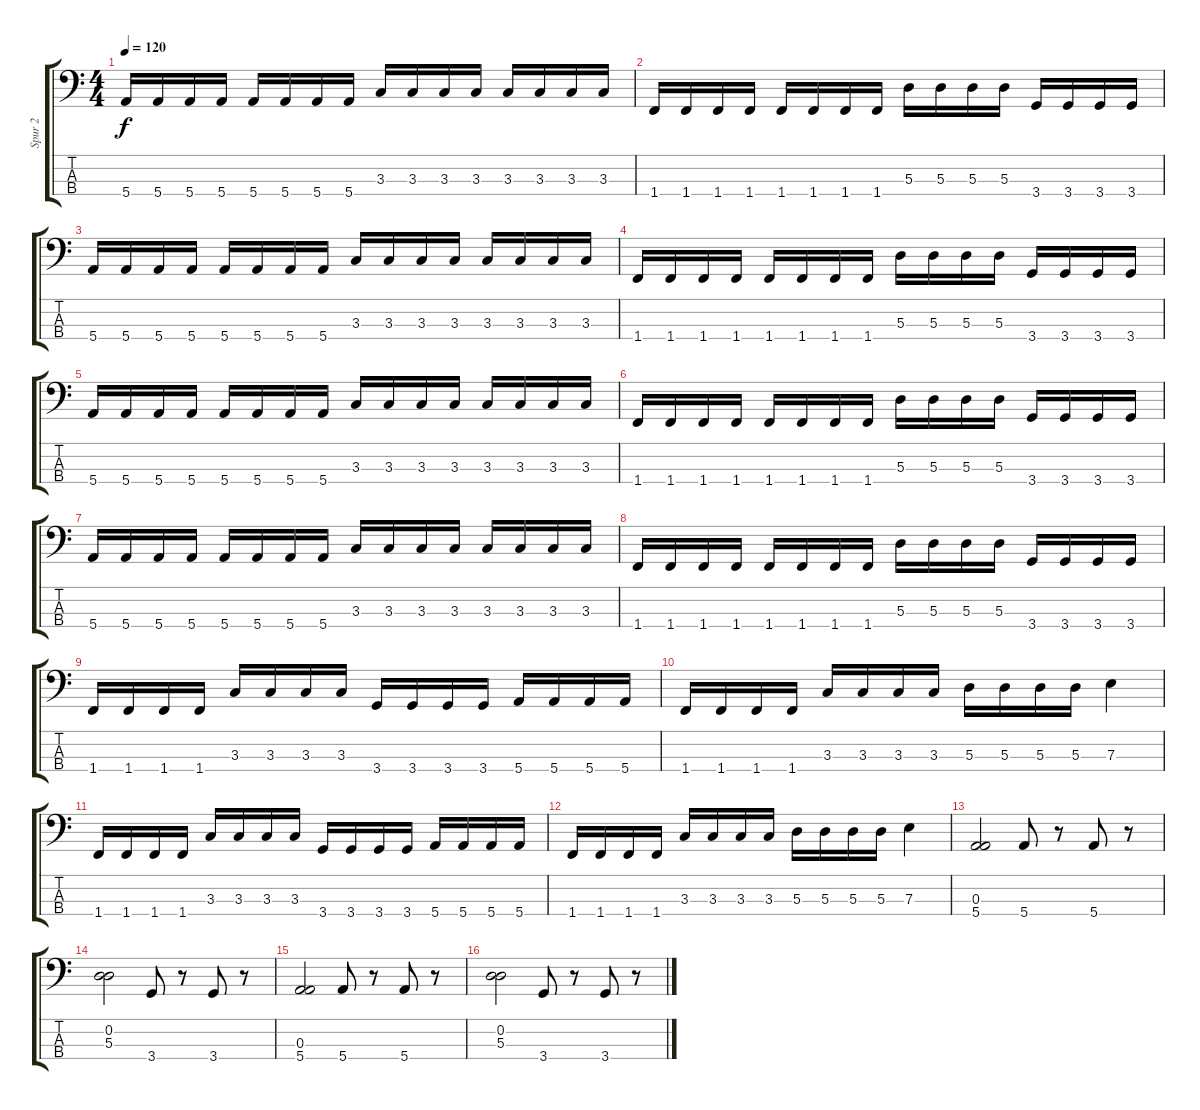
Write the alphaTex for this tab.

\track ("Spur 2" "Spur 2") {instrument electricbassfinger}
\staff {score tabs}
\tuning (G2 D2 A1 E1) {hide}
\ts (4 4)
\tempo 120
\clef f4
\ks c
5.4.16{dy f} 5.4.16 5.4.16 5.4.16 5.4.16 5.4.16 5.4.16 5.4.16 3.3.16 3.3.16 3.3.16 3.3.16 3.3.16 3.3.16 3.3.16 3.3.16 |
1.4.16 1.4.16 1.4.16 1.4.16 1.4.16 1.4.16 1.4.16 1.4.16 5.3.16 5.3.16 5.3.16 5.3.16 3.4.16 3.4.16 3.4.16 3.4.16 |
5.4.16 5.4.16 5.4.16 5.4.16 5.4.16 5.4.16 5.4.16 5.4.16 3.3.16 3.3.16 3.3.16 3.3.16 3.3.16 3.3.16 3.3.16 3.3.16 |
1.4.16 1.4.16 1.4.16 1.4.16 1.4.16 1.4.16 1.4.16 1.4.16 5.3.16 5.3.16 5.3.16 5.3.16 3.4.16 3.4.16 3.4.16 3.4.16 |
5.4.16 5.4.16 5.4.16 5.4.16 5.4.16 5.4.16 5.4.16 5.4.16 3.3.16 3.3.16 3.3.16 3.3.16 3.3.16 3.3.16 3.3.16 3.3.16 |
1.4.16 1.4.16 1.4.16 1.4.16 1.4.16 1.4.16 1.4.16 1.4.16 5.3.16 5.3.16 5.3.16 5.3.16 3.4.16 3.4.16 3.4.16 3.4.16 |
5.4.16 5.4.16 5.4.16 5.4.16 5.4.16 5.4.16 5.4.16 5.4.16 3.3.16 3.3.16 3.3.16 3.3.16 3.3.16 3.3.16 3.3.16 3.3.16 |
1.4.16 1.4.16 1.4.16 1.4.16 1.4.16 1.4.16 1.4.16 1.4.16 5.3.16 5.3.16 5.3.16 5.3.16 3.4.16 3.4.16 3.4.16 3.4.16 |
1.4.16 1.4.16 1.4.16 1.4.16 3.3.16 3.3.16 3.3.16 3.3.16 3.4.16 3.4.16 3.4.16 3.4.16 5.4.16 5.4.16 5.4.16 5.4.16 |
1.4.16 1.4.16 1.4.16 1.4.16 3.3.16 3.3.16 3.3.16 3.3.16 5.3.16 5.3.16 5.3.16 5.3.16 7.3.4 |
1.4.16 1.4.16 1.4.16 1.4.16 3.3.16 3.3.16 3.3.16 3.3.16 3.4.16 3.4.16 3.4.16 3.4.16 5.4.16 5.4.16 5.4.16 5.4.16 |
1.4.16 1.4.16 1.4.16 1.4.16 3.3.16 3.3.16 3.3.16 3.3.16 5.3.16 5.3.16 5.3.16 5.3.16 7.3.4 |
(0.3 5.4).2 5.4.8 r.8 5.4.8 r.8 |
(0.2 5.3).2 3.4.8 r.8 3.4.8 r.8 |
(0.3 5.4).2 5.4.8 r.8 5.4.8 r.8 |
(0.2 5.3).2 3.4.8 r.8 3.4.8 r.8
